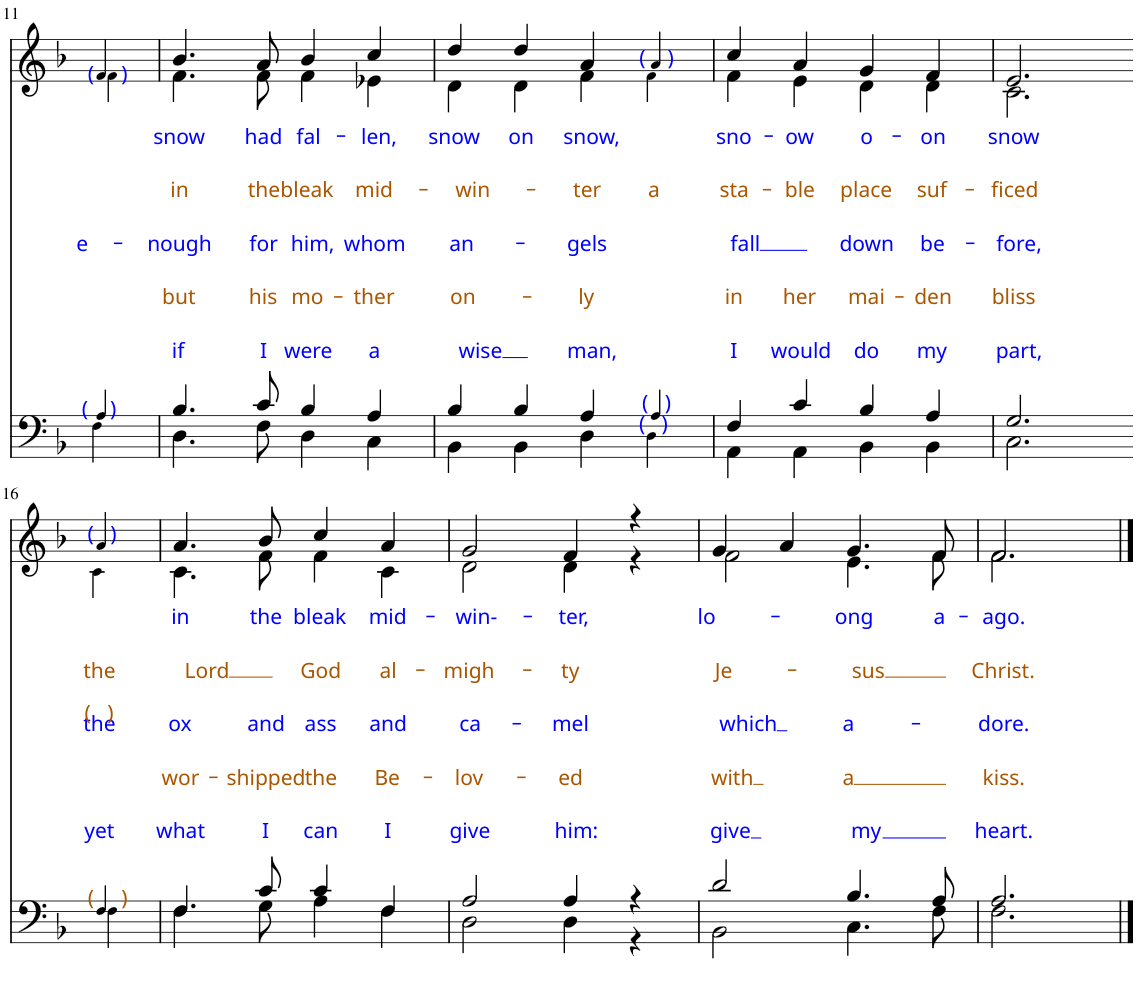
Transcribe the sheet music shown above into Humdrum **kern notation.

**kern	**text	**text	**kern	**text	**text	**text	**text	**text	**text
*part2	*part2	*part2	*part1	*part1	*part1	*part1	*part1	*part1	*part1
*staff2	*staff2	*staff2	*staff1	*staff1	*staff1	*staff1	*staff1	*staff1	*staff1
*I"T B	*	*	*I"S A	*	*	*	*	*	*
!!LO:PB:g=z
*clefF4	*	*	*clefG2	*	*	*	*	*	*
*k[b-]	*	*	*k[b-]	*	*	*	*	*	*
*M4/4	*	*	*M4/4	*	*	*	*	*	*
=11	=11	=11	=11	=11	=11	=11	=11	=11	=11
!	!LO:LY:a:color=#0000FF	!	!	!LO:LY:b:color=#0000FF	!	!	!	!	!
*^	*	*	*^	*	*	*	*	*	*
!	!	!	!	!	!	!	!	!LO:LY:b:color=#0000FF	!	!	!
4A!/	4F!\	( )	.	4f!/	4f!\	.	.	e-	.	.	.
=12	=12	=12	=12	=12	=12	=12	=12	=12	=12	=12	=12
!	!	!	!	!	!	!LO:LY:b:color=#0000FF	!LO:LY:b:color=#AA5500	!LO:LY:b:color=#0000FF	!LO:LY:b:color=#AA5500	!LO:LY:b:color=#0000FF	!
4.B-/	4.D\	.	.	4.b-/	4.f\	snow	in	-nough	but	if	.
!	!	!	!	!	!	!LO:LY:b:color=#0000FF	!LO:LY:b:color=#AA5500	!LO:LY:b:color=#0000FF	!LO:LY:b:color=#AA5500	!LO:LY:b:color=#0000FF	!
8c/	8F\	.	.	8a/	8f\	had	the	for	his	I	.
!	!	!	!	!	!	!LO:LY:b:color=#0000FF	!LO:LY:b:color=#AA5500	!LO:LY:b:color=#0000FF	!LO:LY:b:color=#AA5500	!LO:LY:b:color=#0000FF	!
4B-/	4D\	.	.	4b-/	4f\	fal-	bleak	him,	mo-	were	.
!	!	!	!	!	!	!LO:LY:b:color=#0000FF	!LO:LY:b:color=#AA5500	!LO:LY:b:color=#0000FF	!LO:LY:b:color=#AA5500	!LO:LY:b:color=#0000FF	!
4A/	4C\	.	.	4cc/	4e-X\	-len,	mid-	whom	-ther	a	.
=13	=13	=13	=13	=13	=13	=13	=13	=13	=13	=13	=13
!	!	!	!	!	!	!LO:LY:b:color=#0000FF	!LO:LY:b:color=#AA5500	!LO:LY:b:color=#0000FF	!LO:LY:b:color=#AA5500	!LO:LY:b:color=#0000FF	!
4B-/	4BB-\	.	.	4dd/	4d\	snow	-win-	an-	on-	wise	.
!	!	!	!	!	!	!LO:LY:b:color=#0000FF	!	!	!	!	!
4B-/	4BB-\	.	.	4dd/	4d\	on	.	.	.	.	.
!	!	!	!	!	!	!LO:LY:b:color=#0000FF	!LO:LY:b:color=#AA5500	!LO:LY:b:color=#0000FF	!LO:LY:b:color=#AA5500	!LO:LY:b:color=#0000FF	!
4A/	4D\	.	.	4a/	4f\	snow,	-ter	-gels	-ly	man,	.
!	!	!LO:LY:a:color=#0000FF	!	!	!	!	!	!	!	!	!
!	!	!LO:LY:a:color=#0000FF	!	!	!	!LO:LY:a:color=#0000FF	!	!	!	!	!
!	!	!	!	!	!	!	!LO:LY:b:color=#AA5500	!	!	!	!
4A!/	4D!\	( )	.	4a!/	4f!\	.	a	.	.	.	.
=14	=14	=14	=14	=14	=14	=14	=14	=14	=14	=14	=14
!	!	!	!	!	!	!LO:LY:b:color=#0000FF	!LO:LY:b:color=#AA5500	!LO:LY:b:color=#0000FF	!LO:LY:b:color=#AA5500	!LO:LY:b:color=#0000FF	!
4F/	4AA\	.	.	4cc/	4f\	sno-	sta-	fall	in	I	.
!	!	!	!	!	!	!LO:LY:b:color=#0000FF	!LO:LY:b:color=#AA5500	!	!LO:LY:b:color=#AA5500	!LO:LY:b:color=#0000FF	!
4c/	4AA\	.	.	4a/	4e\	-ow	-ble	.	her	would	.
!	!	!	!	!	!	!LO:LY:b:color=#0000FF	!LO:LY:b:color=#AA5500	!LO:LY:b:color=#0000FF	!LO:LY:b:color=#AA5500	!LO:LY:b:color=#0000FF	!
4B-/	4BB-\	.	.	4g/	4d\	o-	place	down	mai-	do	.
!	!	!	!	!	!	!LO:LY:b:color=#0000FF	!LO:LY:b:color=#AA5500	!LO:LY:b:color=#0000FF	!LO:LY:b:color=#AA5500	!LO:LY:b:color=#0000FF	!
4A/	4BB-\	.	.	4f/	4d\	-on	suf-	be-	-den	my	.
=15	=15	=15	=15	=15	=15	=15	=15	=15	=15	=15	=15
!	!	!	!	!	!	!LO:LY:b:color=#0000FF	!LO:LY:b:color=#AA5500	!LO:LY:b:color=#0000FF	!LO:LY:b:color=#AA5500	!LO:LY:b:color=#0000FF	!
2.G/	2.C\	.	.	2.e/	2.c\	snow	-ficed	-fore,	bliss	part,	.
!!LO:LB:g=z	!!
=16-	=16-	=16-	=16-	=16-	=16-	=16-	=16-	=16-	=16-	=16-	=16-
!	!	!	!LO:LY:a:color=#AA5500	!	!	!LO:LY:a:color=#0000FF	!LO:LY:b:color=#AA5500	!	!	!	!
!	!	!	!	!	!	!	!	!LO:LY:b:color=#0000FF	!	!LO:LY:b:color=#0000FF	!LO:LY:b:color=#AA5500
4F!/	4F!\	.	( )	4a!/	4c!\	.	.	the	.	yet	( )
=17	=17	=17	=17	=17	=17	=17	=17	=17	=17	=17	=17
!	!	!	!	!	!	!	!LO:LY:b:color=#AA5500	!	!	!	!
!	!	!	!	!	!	!LO:LY:b:color=#0000FF	!	!LO:LY:b:color=#0000FF	!LO:LY:b:color=#AA5500	!LO:LY:b:color=#0000FF	!
4.F/	4.F\	.	.	4.a/	4.c\	in	.	ox	wor-	what	.
!	!	!	!	!	!	!LO:LY:b:color=#0000FF	!	!LO:LY:b:color=#0000FF	!LO:LY:b:color=#AA5500	!LO:LY:b:color=#0000FF	!
8c/	8G\	.	.	8b-/	8f\	the	.	and	-shipped	I	.
!	!	!	!	!	!	!	!LO:LY:b:color=#AA5500	!	!	!	!
!	!	!	!	!	!	!LO:LY:b:color=#0000FF	!	!LO:LY:b:color=#0000FF	!LO:LY:b:color=#AA5500	!LO:LY:b:color=#0000FF	!
4c/	4A\	.	.	4cc/	4f\	bleak	.	ass	the	can	.
!	!	!	!	!	!	!	!LO:LY:b:color=#AA5500	!	!	!	!
!	!	!	!	!	!	!LO:LY:b:color=#0000FF	!	!LO:LY:b:color=#0000FF	!LO:LY:b:color=#AA5500	!LO:LY:b:color=#0000FF	!
4F/	4F\	.	.	4a/	4c\	mid-	.	and	Be-	I	.
=18	=18	=18	=18	=18	=18	=18	=18	=18	=18	=18	=18
!	!	!	!	!	!	!	!LO:LY:b:color=#AA5500	!	!	!	!
!	!	!	!	!	!	!LO:LY:b:color=#0000FF	!	!LO:LY:b:color=#0000FF	!LO:LY:b:color=#AA5500	!LO:LY:b:color=#0000FF	!
2A/	2D\	.	.	2g/	2d\	-win--	.	ca-	-lov-	give	.
!	!	!	!	!	!	!	!LO:LY:b:color=#AA5500	!	!	!	!
!	!	!	!	!	!	!LO:LY:b:color=#0000FF	!	!LO:LY:b:color=#0000FF	!LO:LY:b:color=#AA5500	!LO:LY:b:color=#0000FF	!
4A/	4D\	.	.	4f/	4d\	ter,	.	-mel	-ed	him:	.
4r	4r	.	.	4r	4r	.	.	.	.	.	.
=19	=19	=19	=19	=19	=19	=19	=19	=19	=19	=19	=19
!	!	!	!	!	!	!	!LO:LY:b:color=#AA5500	!	!	!	!
!	!	!	!	!	!	!LO:LY:b:color=#0000FF	!	!LO:LY:b:color=#0000FF	!LO:LY:b:color=#AA5500	!LO:LY:b:color=#0000FF	!
2d/	2BB-\	.	.	4g/	2f\	lo-	.	-which	with	give	.
.	.	.	.	4a/	.	.	.	.	.	.	.
!	!	!	!	!	!	!	!LO:LY:b:color=#AA5500	!	!	!	!
!	!	!	!	!	!	!LO:LY:b:color=#0000FF	!	!LO:LY:b:color=#0000FF	!LO:LY:b:color=#AA5500	!LO:LY:b:color=#0000FF	!
4.B-/	4.C\	.	.	4.g/	4.e\	-ong	.	a-	-a	my	.
!	!	!	!	!	!	!LO:LY:b:color=#0000FF	!	!	!	!	!
8A/	8F\	.	.	8f/	8f\	a-	.	.	.	.	.
=20	=20	=20	=20	=20	=20	=20	=20	=20	=20	=20	=20
!	!	!	!	!	!	!	!LO:LY:b:color=#AA5500	!	!	!	!
!	!	!	!	!	!	!LO:LY:b:color=#0000FF	!	!LO:LY:b:color=#0000FF	!LO:LY:b:color=#AA5500	!LO:LY:b:color=#0000FF	!
2.A/	2.F\	.	.	2.f/	2.f\	-ago.	.	-dore.	kiss.	heart.	.
*v	*v	*	*	*	*	*	*	*	*	*	*
*	*	*	*v	*v	*	*	*	*	*	*
==	==	==	==	==	==	==	==	==	==
*-	*-	*-	*-	*-	*-	*-	*-	*-	*-
